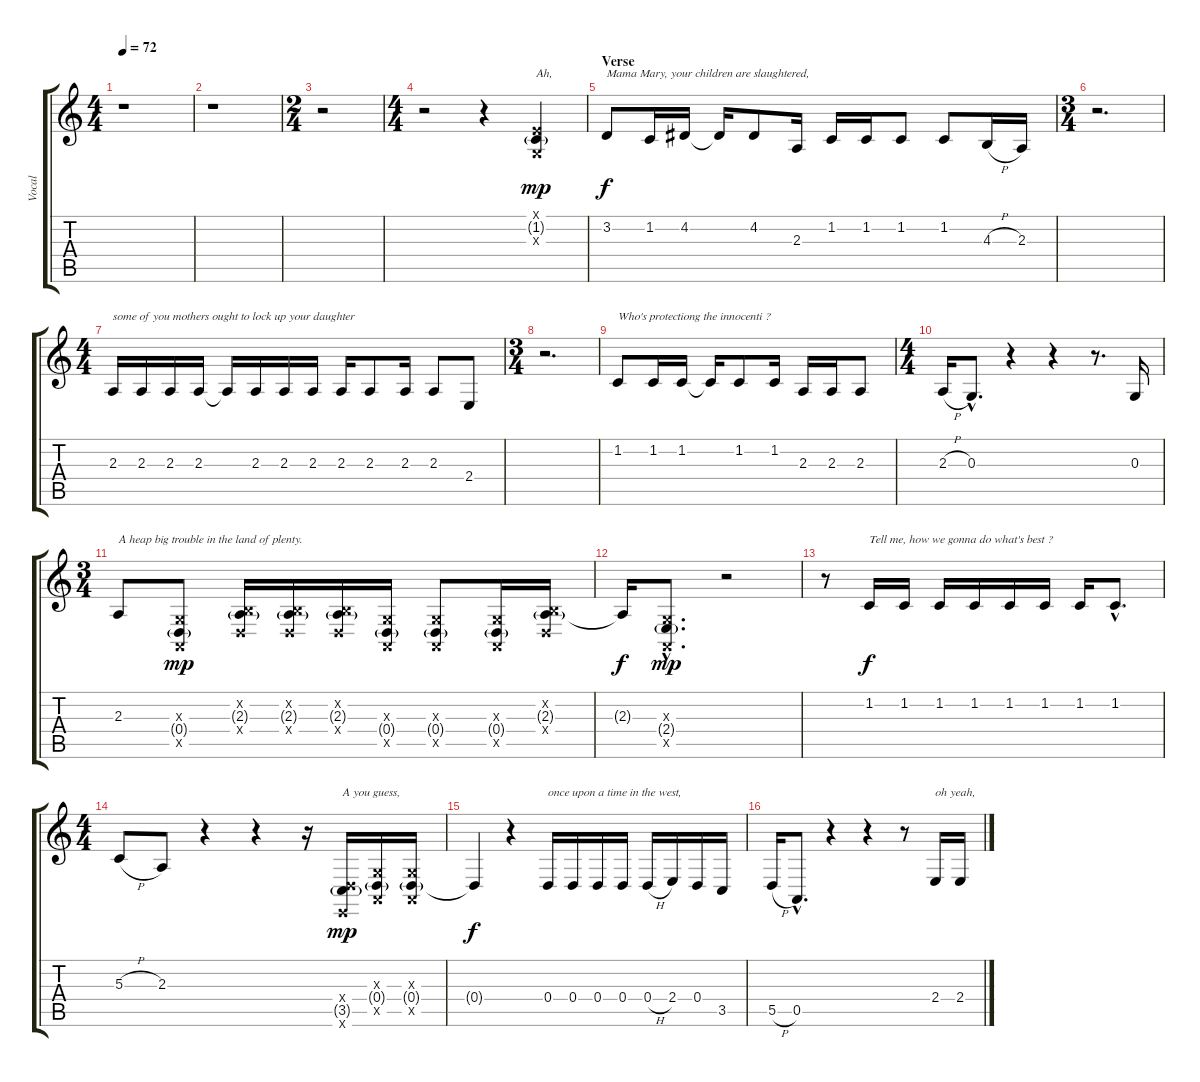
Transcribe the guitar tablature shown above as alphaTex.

\track ("Vocal" "Vocal") {instrument flute}
\staff {score tabs}
\tuning (E4 B3 G3 D3 A2 E2) {hide}
\ts (4 4)
\tempo 72
\clef g2
\ks c
r.1{dy mp} |
r.1 |
\ts (2 4)
r.2 |
\ts (4 4)
r.2 r.4 (0.1{x} 1.2{g} 0.3{x}).4{txt "Ah,"} |
\section ("" "Verse")
3.2.8{txt "Mama Mary, your children are slaughtered," dy f} 1.2.16 4.2.16 4.2{t}.16 4.2.8 2.3.16 1.2.16 1.2.16 1.2.8 1.2.8 4.3{h}.16 2.3.16 |
\ts (3 4)
r.2{d} |
\ts (4 4)
2.3.16{txt "some of you mothers ought to lock up your daughter"} 2.3.16 2.3.16 2.3.16 2.3{t}.16 2.3.16 2.3.16 2.3.16 2.3.16 2.3.8 2.3.16 2.3.8 2.4.8 |
\ts (3 4)
r.2{d} |
1.2.8{txt "Who's protectiong the innocenti ?"} 1.2.16 1.2.16 1.2{t}.16 1.2.8 1.2.16 2.3.16 2.3.16 2.3.8 |
\ts (4 4)
2.3{h}.16 0.3{hac}.8{d} r.4 r.4 r.8{d} 0.3.16 |
\ts (3 4)
2.3.8{txt "A heap big trouble in the land of plenty."} (0.3{x} 0.4{g} 0.5{x}).8{dy mp} (0.2{x} 2.3{g} 0.4{x}).16 (0.2{x} 2.3{g} 0.4{x}).16 (0.2{x} 2.3{g} 0.4{x}).16 (0.3{x} 0.4{g} 0.5{x}).16 (0.3{x} 0.4{g} 0.5{x}).8 (0.3{x} 0.4{g} 0.5{x}).16 (0.2{x} 2.3{g} 0.4{x}).16 |
2.3{t}.16{dy f} (0.3{hac x} 2.4{g hac} 0.5{hac x}).8{d dy mp} r.2 |
r.8 1.2.16{txt "Tell me, how we gonna do what's best ?" dy f} 1.2.16 1.2.16 1.2.16 1.2.16 1.2.16 1.2.16 1.2{hac}.8{d} |
\ts (4 4)
5.3{h}.8 2.3.8 r.4 r.4 r.16 (0.4{x} 3.5{g} 0.6{x}).16{txt "A you guess," dy mp} (0.3{x} 0.4{g} 0.5{x}).16 (0.3{x} 0.4{g} 0.5{x}).16 |
0.4{t}.4{dy f} r.4 0.4.16{txt "once upon a time in the west,"} 0.4.16 0.4.16 0.4.16 0.4{h}.16 2.4.16 0.4.16 3.5.16 |
5.5{h}.16 0.5{hac}.8{d} r.4 r.4 r.8 2.4.16{txt "oh yeah,"} 2.4{h}.16
